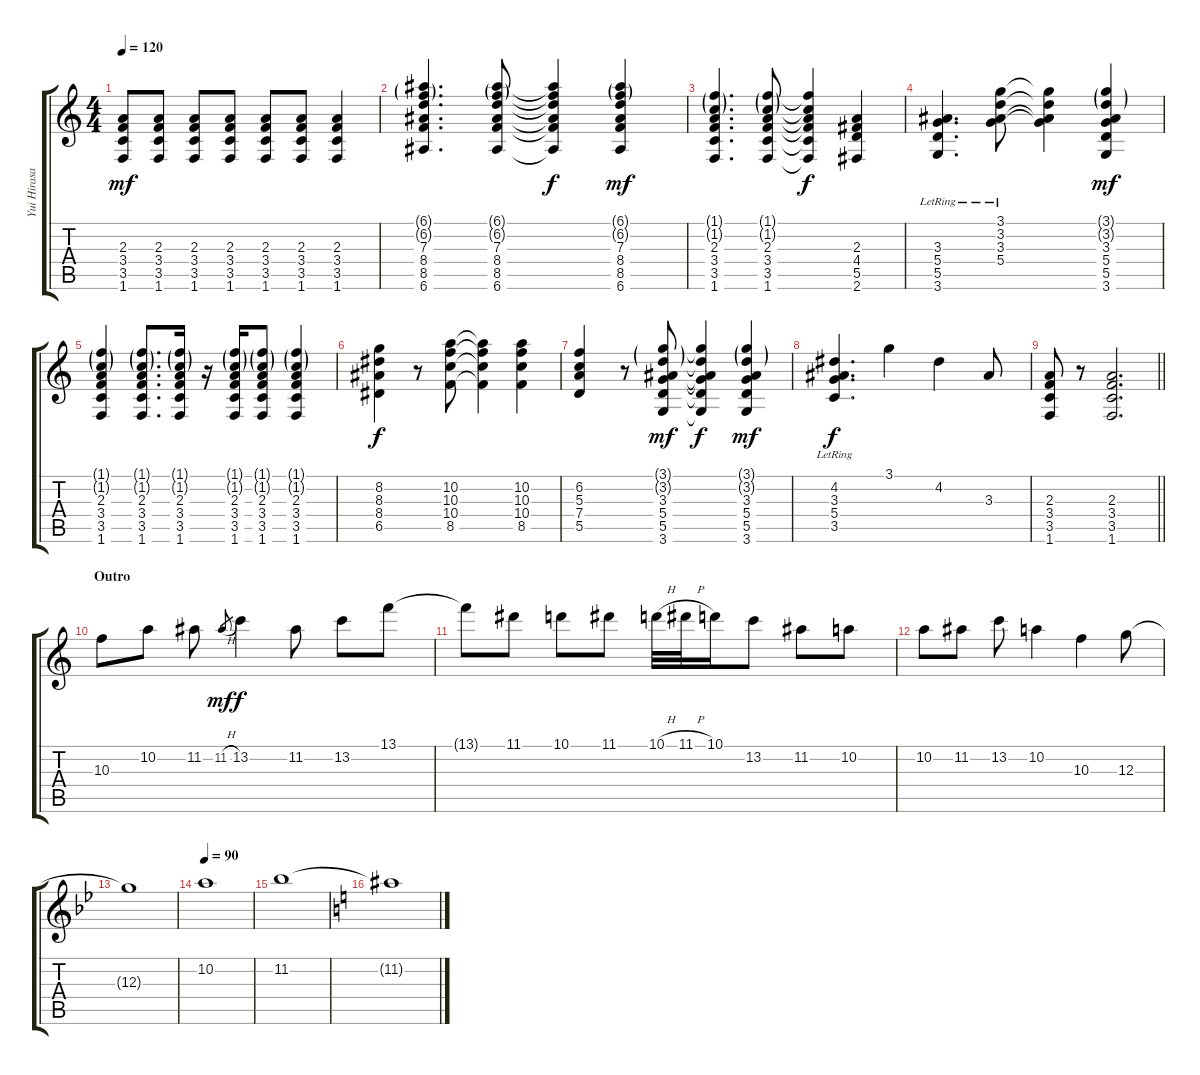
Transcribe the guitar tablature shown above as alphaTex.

\track ("Yui Hirasawa" "Yui Hirasa") {instrument overdrivenguitar}
\staff {score tabs}
\tuning (E4 B3 G3 D3 A2 E2) {hide}
\ts (4 4)
\tempo 120
\clef g2
\ks c
(2.3 3.4 3.5 1.6).8{dy mf} (2.3 3.4 3.5 1.6).8 (2.3 3.4 3.5 1.6).8 (2.3 3.4 3.5 1.6).8 (2.3 3.4 3.5 1.6).8 (2.3 3.4 3.5 1.6).8 (2.3 3.4 3.5 1.6).4 |
(6.1{g} 6.2{g} 7.3 8.4 8.5 6.6).4{d} (6.1{g} 6.2{g} 7.3 8.4 8.5 6.6).8 (6.1{t} 6.2{t} 7.3{t} 8.4{t} 8.5{t} 6.6{t}).4{dy f} (6.1{g} 6.2{g} 7.3 8.4 8.5 6.6).4{dy mf} |
(1.1{g} 1.2{g} 2.3 3.4 3.5 1.6).4{d} (1.1{g} 1.2{g} 2.3 3.4 3.5 1.6).8 (1.1{t} 1.2{t} 2.3{t} 3.4{t} 3.5{t} 1.6{t}).4{dy f} (2.3 4.4 5.5 2.6).4 |
(3.3{lr} 5.4{lr} 5.5{lr} 3.6{lr}).4{d} (3.1{lr} 3.2{lr} 3.3{lr} 5.4{lr}).8 (3.1{t} 3.2{t} 3.3{t} 5.4{t}).4 (3.1{g} 3.2{g} 3.3 5.4 5.5 3.6).4{dy mf} |
(1.1{g} 1.2{g} 2.3 3.4 3.5 1.6).4 (1.1{g} 1.2{g} 2.3 3.4 3.5 1.6).8{d} (1.1{g} 1.2{g} 2.3 3.4 3.5 1.6).16 r.16 (1.1{g} 1.2{g} 2.3 3.4 3.5 1.6).16 (1.1{g} 1.2{g} 2.3 3.4 3.5 1.6).8 (1.1{g} 1.2{g} 2.3 3.4 3.5 1.6).4 |
(8.2 8.3 8.4 6.5).4{dy f} r.8 (10.2 10.3 10.4 8.5).8 (10.2{t} 10.3{t} 10.4{t} 8.5{t}).4 (10.2 10.3 10.4 8.5).4 |
(6.2 5.3 7.4 5.5).4 r.8 (3.1{g} 3.2{g} 3.3 5.4 5.5 3.6).8{dy mf} (3.1{t} 3.2{t} 3.3{t} 5.4{t} 5.5{t} 3.6{t}).4{dy f} (3.1{g} 3.2{g} 3.3 5.4 5.5 3.6).4{dy mf} |
(4.2{lr} 3.3{lr} 5.4{lr} 3.5{lr}).4{d dy f} 3.1.4 4.2.4 3.3.8 |
\barLineRight lightlight
(2.3 3.4 3.5 1.6).8 r.8 (2.3 3.4 3.5 1.6).2{d} |
\section ("" "Outro")
10.3.8 10.2.8 11.2.8 11.2{h}.8{gr dy mf} 13.2.4{dy f} 11.2.8 13.2.8 13.1.8 |
13.1{t}.8 11.1.8 10.1.8 11.1.8 10.1{h}.32 11.1{h}.32 10.1.16 13.2.8 11.2.8 10.2.8 |
10.2.8 11.2.8 13.2.8 10.2.4 10.3.4 12.3.8 |
\ks bb
12.3{t}.1 |
\tempo 90
10.2.1 |
11.2.1 |
\ks c
11.2{t}.1
